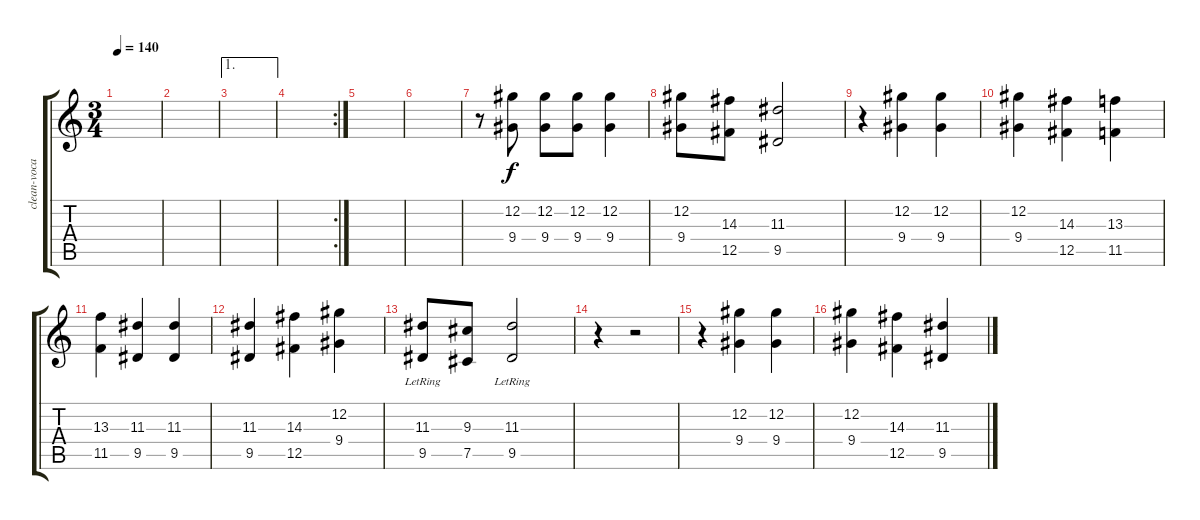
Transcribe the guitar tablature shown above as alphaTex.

\track ("clean-vocals" "clean-voca") {instrument overdrivenguitar}
\staff {score tabs}
\tuning (Db4 Ab3 E3 B2 Gb2 Db2) {hide}
\ts (3 4)
\tempo 140
\clef g2
\ks c
|
|
\ae 1
|
\rc 2
|
|
|
r.8 (12.2 9.4).8 (12.2 9.4).8 (12.2 9.4).8 (12.2 9.4).4 |
(12.2 9.4).8 (14.3 12.5).8 (11.3 9.5).2 |
r.4 (12.2 9.4).4 (12.2 9.4).4 |
(12.2 9.4).4 (14.3 12.5).4 (13.3 11.5).4 |
(13.3 11.5).4 (11.3 9.5).4 (11.3 9.5).4 |
(11.3 9.5).4 (14.3 12.5).4 (12.2 9.4).4 |
(11.3{lr} 9.5{lr}).8 (9.3 7.5).8 (11.3{lr} 9.5{lr}).2 |
r.4 r.2 |
r.4 (12.2 9.4).4 (12.2 9.4).4 |
(12.2 9.4).4 (14.3 12.5).4 (11.3 9.5).4
